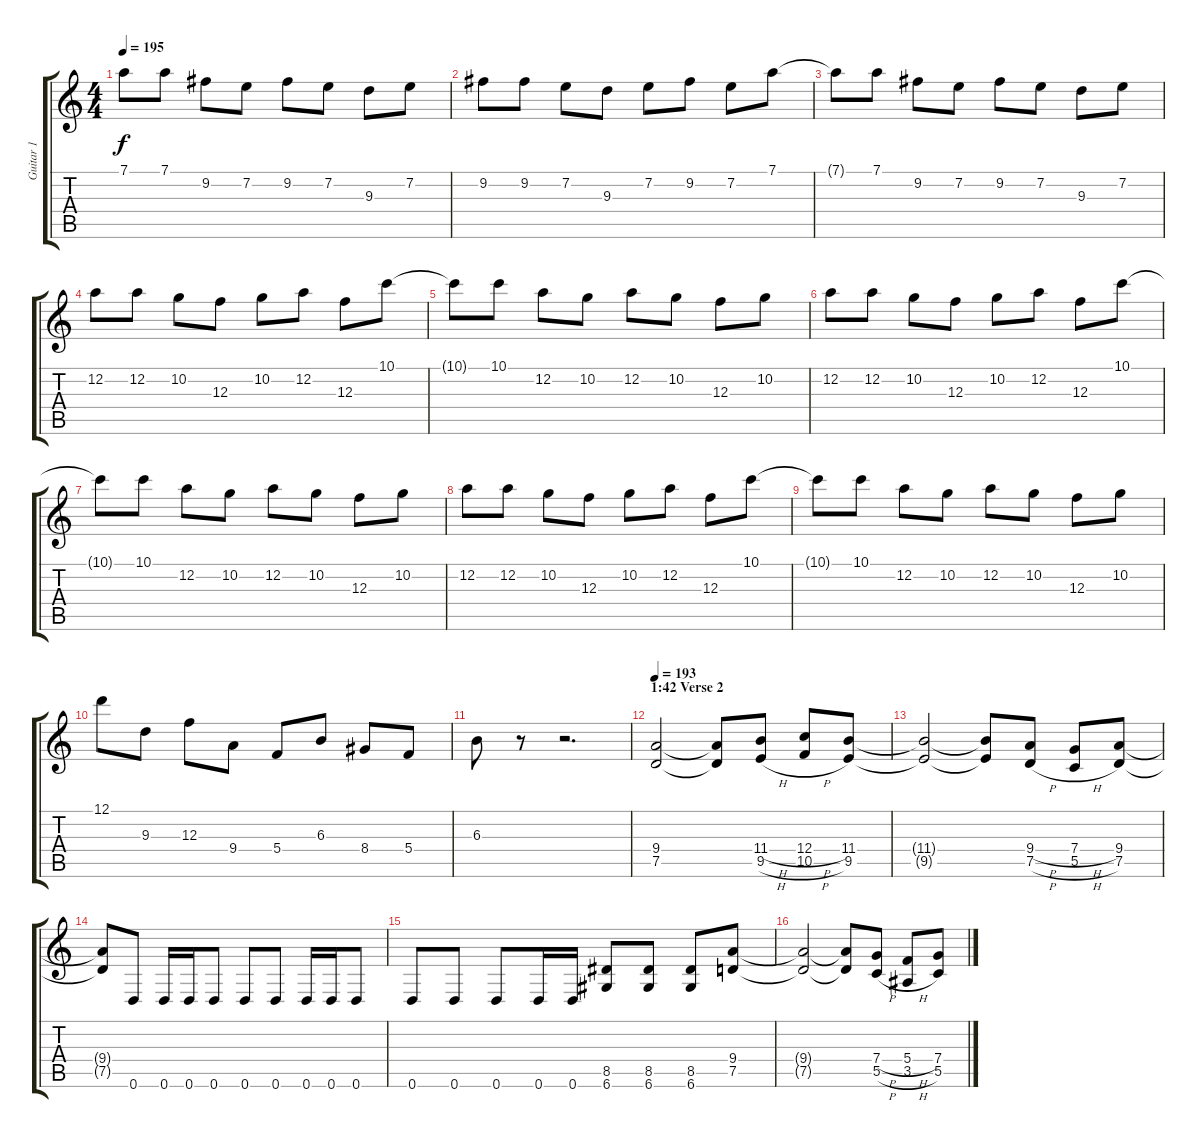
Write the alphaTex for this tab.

\track ("Guitar 1" "Guitar 1") {instrument distortionguitar}
\staff {score tabs}
\tuning (D4 A3 F3 C3 G2 D2) {hide}
\ts (4 4)
\tempo 195
\clef g2
\ks c
7.1{t}.8{dy f} 7.1.8 9.2.8 7.2.8 9.2.8 7.2.8 9.3.8 7.2.8 |
9.2.8 9.2.8 7.2.8 9.3.8 7.2.8 9.2.8 7.2.8 7.1.8 |
7.1{t}.8 7.1.8 9.2.8 7.2.8 9.2.8 7.2.8 9.3.8 7.2.8 |
12.2.8 12.2.8 10.2.8 12.3.8 10.2.8 12.2.8 12.3.8 10.1.8 |
10.1{t}.8 10.1.8 12.2.8 10.2.8 12.2.8 10.2.8 12.3.8 10.2.8 |
12.2.8 12.2.8 10.2.8 12.3.8 10.2.8 12.2.8 12.3.8 10.1.8 |
10.1{t}.8 10.1.8 12.2.8 10.2.8 12.2.8 10.2.8 12.3.8 10.2.8 |
12.2.8 12.2.8 10.2.8 12.3.8 10.2.8 12.2.8 12.3.8 10.1.8 |
10.1{t}.8 10.1.8 12.2.8 10.2.8 12.2.8 10.2.8 12.3.8 10.2.8 |
12.1.8 9.3.8 12.3.8 9.4.8 5.4.8 6.3.8 8.4.8 5.4.8 |
6.3.8 r.8 r.2{d} |
\section ("" "1:42 Verse 2")
\tempo 193
(9.4 7.5).2 (9.4{t} 7.5{t}).8 (11.4{h} 9.5{h}).8 (12.4{h} 10.5{h}).8 (11.4 9.5).8 |
(11.4{t} 9.5{t}).2 (11.4{t} 9.5{t}).8 (9.4{h} 7.5{h}).8 (7.4{h} 5.5{h}).8 (9.4 7.5).8 |
(9.4{t} 7.5{t}).8 0.6.8 0.6.16 0.6.16 0.6.8 0.6.8 0.6.8 0.6.16 0.6.16 0.6.8 |
0.6.8 0.6.8 0.6.8 0.6.16 0.6.16 (8.5 6.6).8 (8.5 6.6).8 (8.5 6.6).8 (9.4 7.5).8 |
(9.4{t} 7.5{t}).2 (9.4{t} 7.5{t}).8 (7.4{h} 5.5{h}).8 (5.4{h} 3.5{h}).8 (7.4 5.5).8
